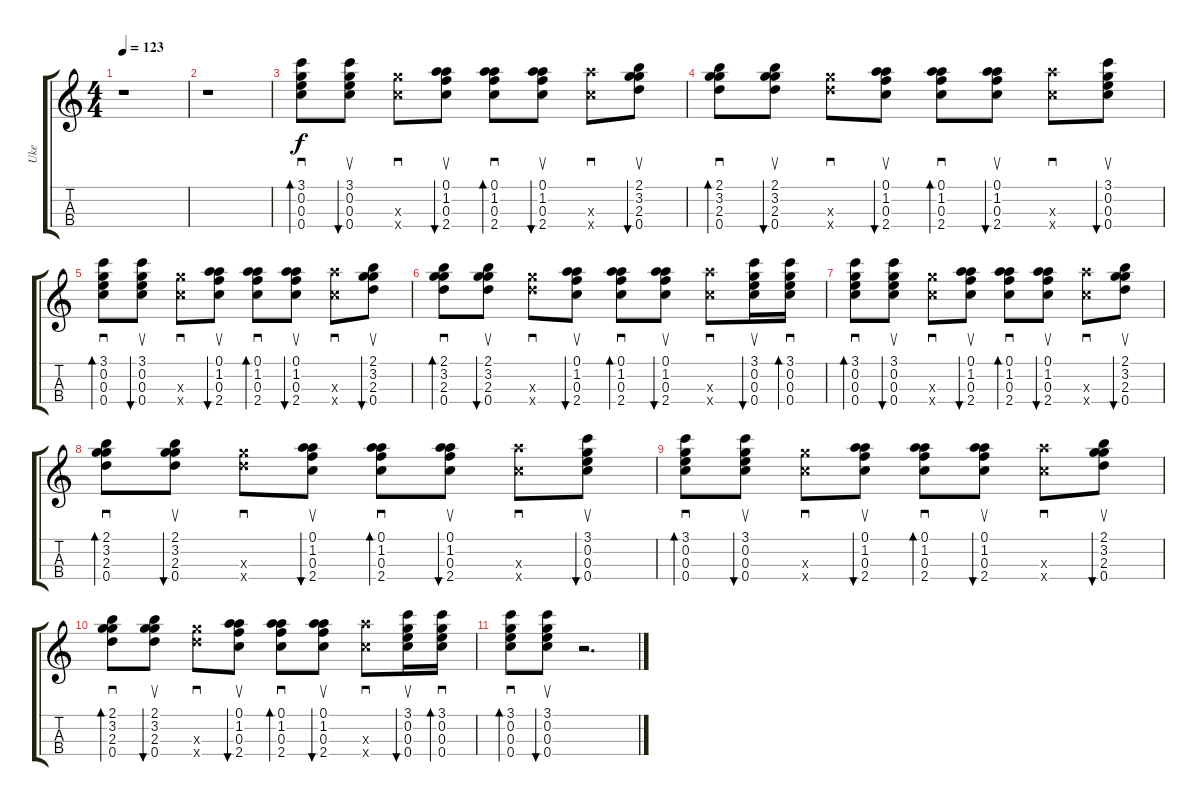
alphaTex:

\track ("Uke" "Uke") {instrument acousticguitarsteel}
\staff {score tabs}
\tuning (A4 E4 C4 G4) {hide}
\ts (4 4)
\tempo 123
\clef g2
\ks c
r.1{dy f} |
r.1 |
(3.1 0.2 0.3 0.4).8{sd bd 30} (3.1 0.2 0.3 0.4).8{su bu 30} (0.3{x} 0.4{x}).8{sd} (0.1 1.2 0.3 2.4).8{su bu 30} (0.1 1.2 0.3 2.4).8{sd bd 30} (0.1 1.2 0.3 2.4).8{su bu 30} (0.3{x} 2.4{x}).8{sd} (2.1 3.2 2.3 0.4).8{su bu 30} |
(2.1 3.2 2.3 0.4).8{sd bd 30} (2.1 3.2 2.3 0.4).8{su bu 30} (2.3{x} 0.4{x}).8{sd} (0.1 1.2 0.3 2.4).8{su bu 30} (0.1 1.2 0.3 2.4).8{sd bd 30} (0.1 1.2 0.3 2.4).8{su bu 30} (0.3{x} 2.4{x}).8{sd} (3.1 0.2 0.3 0.4).8{su bu 30} |
(3.1 0.2 0.3 0.4).8{sd bd 30} (3.1 0.2 0.3 0.4).8{su bu 30} (0.3{x} 0.4{x}).8{sd} (0.1 1.2 0.3 2.4).8{su bu 30} (0.1 1.2 0.3 2.4).8{sd bd 30} (0.1 1.2 0.3 2.4).8{su bu 30} (0.3{x} 2.4{x}).8{sd} (2.1 3.2 2.3 0.4).8{su bu 30} |
(2.1 3.2 2.3 0.4).8{sd bd 30} (2.1 3.2 2.3 0.4).8{su bu 30} (2.3{x} 0.4{x}).8{sd} (0.1 1.2 0.3 2.4).8{su bu 30} (0.1 1.2 0.3 2.4).8{sd bd 30} (0.1 1.2 0.3 2.4).8{su bu 30} (0.3{x} 2.4{x}).8{sd} (3.1 0.2 0.3 0.4).16{su bu 30} (3.1 0.2 0.3 0.4).16{sd bd 30} |
(3.1 0.2 0.3 0.4).8{sd bd 30} (3.1 0.2 0.3 0.4).8{su bu 30} (0.3{x} 0.4{x}).8{sd} (0.1 1.2 0.3 2.4).8{su bu 30} (0.1 1.2 0.3 2.4).8{sd bd 30} (0.1 1.2 0.3 2.4).8{su bu 30} (0.3{x} 2.4{x}).8{sd} (2.1 3.2 2.3 0.4).8{su bu 30} |
(2.1 3.2 2.3 0.4).8{sd bd 30} (2.1 3.2 2.3 0.4).8{su bu 30} (2.3{x} 0.4{x}).8{sd} (0.1 1.2 0.3 2.4).8{su bu 30} (0.1 1.2 0.3 2.4).8{sd bd 30} (0.1 1.2 0.3 2.4).8{su bu 30} (0.3{x} 2.4{x}).8{sd} (3.1 0.2 0.3 0.4).8{su bu 30} |
(3.1 0.2 0.3 0.4).8{sd bd 30} (3.1 0.2 0.3 0.4).8{su bu 30} (0.3{x} 0.4{x}).8{sd} (0.1 1.2 0.3 2.4).8{su bu 30} (0.1 1.2 0.3 2.4).8{sd bd 30} (0.1 1.2 0.3 2.4).8{su bu 30} (0.3{x} 2.4{x}).8{sd} (2.1 3.2 2.3 0.4).8{su bu 30} |
(2.1 3.2 2.3 0.4).8{sd bd 30} (2.1 3.2 2.3 0.4).8{su bu 30} (2.3{x} 0.4{x}).8{sd} (0.1 1.2 0.3 2.4).8{su bu 30} (0.1 1.2 0.3 2.4).8{sd bd 30} (0.1 1.2 0.3 2.4).8{su bu 30} (0.3{x} 2.4{x}).8{sd} (3.1 0.2 0.3 0.4).16{su bu 30} (3.1 0.2 0.3 0.4).16{sd bd 30} |
(3.1 0.2 0.3 0.4).8{sd bd 30} (3.1 0.2 0.3 0.4).8{su bu 30} r.2{d}
